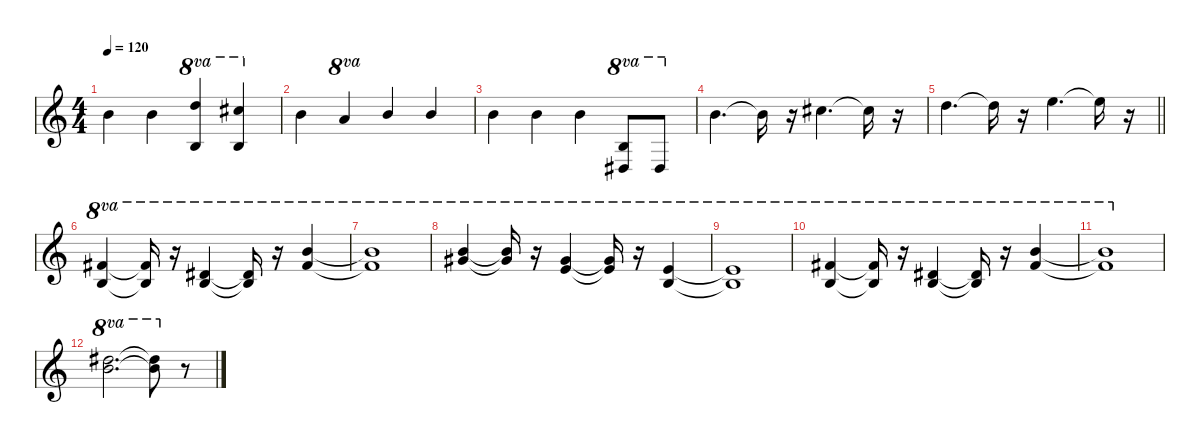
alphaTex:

\defaultSystemsLayout 4
\hideDynamics
\bracketExtendMode nobrackets
\singleTrackTrackNamePolicy hidden
\multiTrackTrackNamePolicy hidden
\firstSystemTrackNameMode fullname
\firstSystemTrackNameOrientation horizontal
\otherSystemsTrackNameOrientation horizontal
\track ("Anneke" "fl.") {instrument flute}
\staff {score}
\tuning (Eb4 B3 Gb3 B2 Gb2 B1)
\ts (4 4)
\tempo 120
\clef g2
\ks c
17.3.4{dy f beam Down} 17.3.4{beam Down} (23.1 24.4).4{ot 8va beam Up} (22.1{acc #} 24.4).4{ot 8va beam Up} |
24.4.4{beam Down} 22.2.4{ot 8va beam Up} 24.4.4{beam Up} 24.4.4{beam Up} |
24.4.4{beam Down} 24.4.4{beam Down} 24.4.4{beam Down} (0.1{acc #} 24.4).8{ot 8va beam Up} 0.1{acc #}.8{ot 8va beam Up} |
24.4.4{d beam Down} 24.4{t}.16{beam Down} r.16{beam Down} 19.3{acc #}.4{d beam Down} 19.3{t acc #}.16{beam Down} r.16{beam Down} |
\barLineRight lightlight
20.3.4{d beam Down} 20.3{t}.16{beam Down} r.16{beam Down} 17.2.4{d beam Down} 17.2{t}.16{beam Down} r.16{beam Down} |
(19.2{acc #} 17.3).4{ot 8va beam Up} (19.2{t acc #} 17.3{t}).16{ot 8va beam Up} r.16{ot 8va beam Up} (16.2{acc #} 17.3).4{ot 8va beam Up} (16.2{t acc #} 17.3{t}).16{ot 8va beam Up} r.16{ot 8va beam Up} (20.1 19.2{acc #}).4{ot 8va beam Up} |
(20.1{t} 19.2{t acc #}).1{ot 8va beam Up} |
(20.1 21.2{acc #}).4{ot 8va beam Up} (20.1{t} 21.2{t acc #}).16{ot 8va beam Up} r.16{ot 8va beam Up} (17.1{acc #} 17.2).4{ot 8va beam Up} (17.1{t acc #} 17.2{t}).16{ot 8va beam Up} r.16{ot 8va beam Up} (17.2 17.3).4{ot 8va beam Up} |
(17.2{t} 17.3{t}).1{ot 8va beam Up} |
(19.2{acc #} 17.3).4{ot 8va beam Up} (19.2{t acc #} 17.3{t}).16{ot 8va beam Up} r.16{ot 8va beam Up} (16.2{acc #} 17.3).4{ot 8va beam Up} (16.2{t acc #} 17.3{t}).16{ot 8va beam Up} r.16{ot 8va beam Up} (20.1 19.2{acc #}).4{ot 8va beam Up} |
(20.1{t} 19.2{t acc #}).1{ot 8va beam Up} |
(24.1{acc #} 24.2).2{d ot 8va beam Down} (24.1{t acc #} 24.2{t}).8{ot 8va beam Down} r.8{beam Down}
